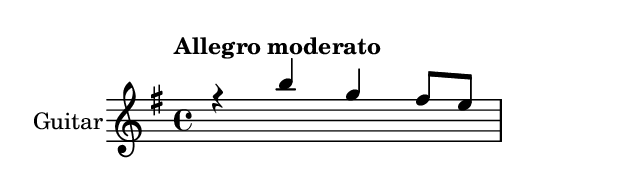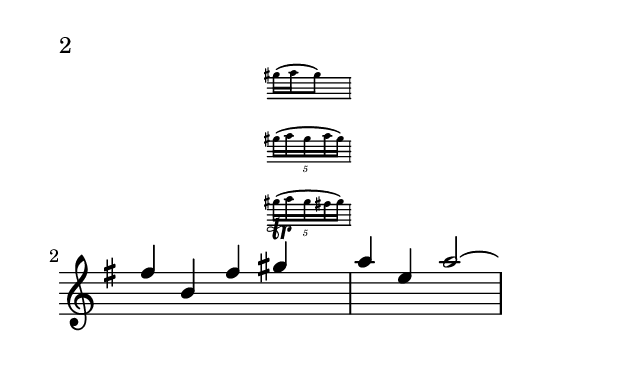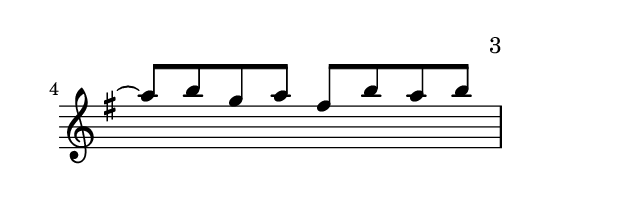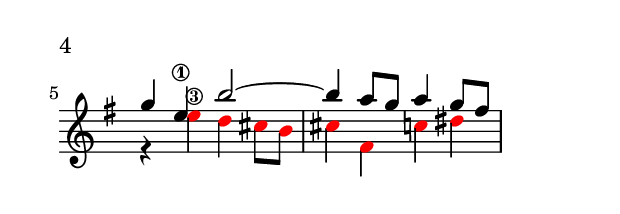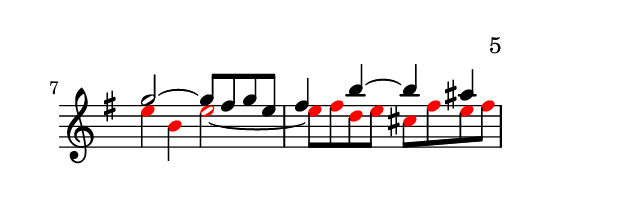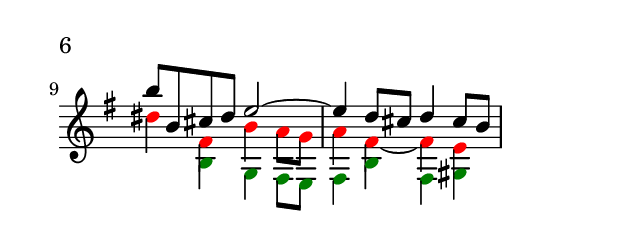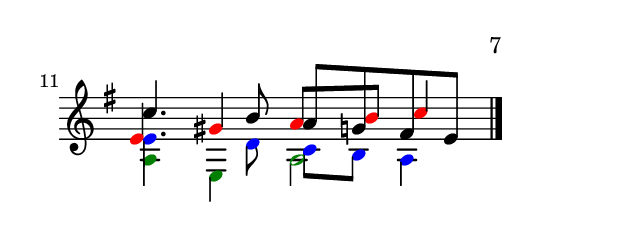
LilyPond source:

\version "2.24.0"
\language "italiano"

#(set-default-paper-size "a6")

\paper {
  top-margin = 60
  bottom-margin = 40
  left-margin = 10
  right-margin = 20
  max-systems-per-page = 1
}

violinoA = \relative do'' {
    \voiceOne
    \key mi \minor
    %1
    r4                 si'                  sol                 fad8      mi       |
    \break
    %2
    fad4               si,                  fad'
    <<
      sold \trill
      \new Staff \with {
        alignAboveContext = "main"
        \remove Time_signature_engraver
        firstClef = ##f
        \magnifyStaff #1/2
        \override VerticalAxisGroup
            .default-staff-staff-spacing.basic-distance = #1
      } { (sold16 la sold8) }
      \new Staff \with {
        alignAboveContext = "main"
        \remove Time_signature_engraver
        firstClef = ##f
        \magnifyStaff #1/2
        \override VerticalAxisGroup
            .default-staff-staff-spacing.basic-distance = #1
      } \tuplet 5/4 { (sold16 la sold la sold) }
      \new Staff \with {
        alignAboveContext = "main"
        \remove Time_signature_engraver
        firstClef = ##f
        \magnifyStaff #1/2
        \override VerticalAxisGroup
            .default-staff-staff-spacing.basic-distance = #1
      } \tuplet 5/4 { (sold16 la sold fad sold) }
    >>                                                                             |
    %3
    la4                mi                   la2~                                   |
    \break
    %4
    la8      si        sol        la        fad        si       la        si       |
    \break
    %5
    sol4               mi\1                 si'2~                                  |
    %6
    si4                la8        sol       la4                 sol8      fad      |
    %7
    sol2~                                   sol8       fad      sol       mi       |
    %8
    fad4               si~                  si                  lad                |
    \break
    %9
    si8      si,       dod        red       mi2~                                   |
    %10
    mi4                re8        dod       re4                 dod8      si       |
    %11
    do4.                          si8       
    \once \override NoteColumn.force-hshift = #1
    la         sol      fad       mi       |
}

violinoB = \relative do'' {
    \voiceTwo
    \override NoteHead.color = #red
    \key mi \minor
    %1
    s1                                                                             |
    %2
    s1                                                                             |
    %3
    s1                                                                             |
    %4
    s1                                                                             |
    %5
    r4                 
    \once \override NoteColumn.force-hshift = #1
    mi4\3                re                  dod8      si       |
    %6
    dod4               fad,                 do'                 red                |
    %7
    mi                 si                   mi2~                                   |
    %8
    mi8      fad       re         mi        dod        fad      mi        fad      |
    %9
    red4               fad,                 si                  la8       sol      |
    %10
    la4                fad4~                fad                 mi                 |
    %11
    \stemUp
    \once \override NoteColumn.force-hshift = #-1
    mi                 sold                 la8
    \once \override NoteColumn.force-hshift = #1
    si       
    \once \override NoteColumn.force-hshift = #1
    do4                |
}

bassi = \relative do' {
    \voiceFour
    \override NoteHead.color = #darkgreen
    \shiftOff
    \key mi \minor
    \stemDown
    %1
    s1                                                                             |
    %2
    s1                                                                             |
    %3
    s1                                                                             |
    %4
    s1                                                                             |
    %5
    s1                                                                             |
    %6
    s1                                                                             |
    %7
    s1                                                                             |
    %8
    s1                                                                             |
    %9
    s4                si                     sol                fad8       mi      |
    %10
    fad4              si                     fad                sold               |
    %11
    la                mi                     la2~                                  |
}

viola = \relative do' {
    \voiceThree
    \override NoteHead.color = #blue
    \shiftOff
    \key mi \minor
    \stemDown
    %1
    s1                                                                             |
    %2
    s1                                                                             |
    %3
    s1                                                                             |
    %4
    s1                                                                             |
    %5
    s1                                                                             |
    %6
    s1                                                                             |
    %7
    s1                                                                             |
    %8
    s1                                                                             |
    %9
    s1                                                                             |
    %10
    s1                                                                             |
    %11
    mi4.                          re8         
    \once \override NoteColumn.force-hshift = #1
    do
    si       la4              |
}

allegro_moderato = {
  <<
  \violinoA
  \new Voice \violinoB
  \new Voice \viola
  \new Voice \bassi
  >>
}

\book {
  \header {
    title = ""
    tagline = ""
  }
  \score {
    <<
      \new Staff = "main" \with {
        instrumentName = "Guitar"
        \consists Merge_rests_engraver
      } \relative {
        \tempo \markup "Allegro moderato"
        \allegro_moderato
        \bar "|."
      }
    >>
  }
}